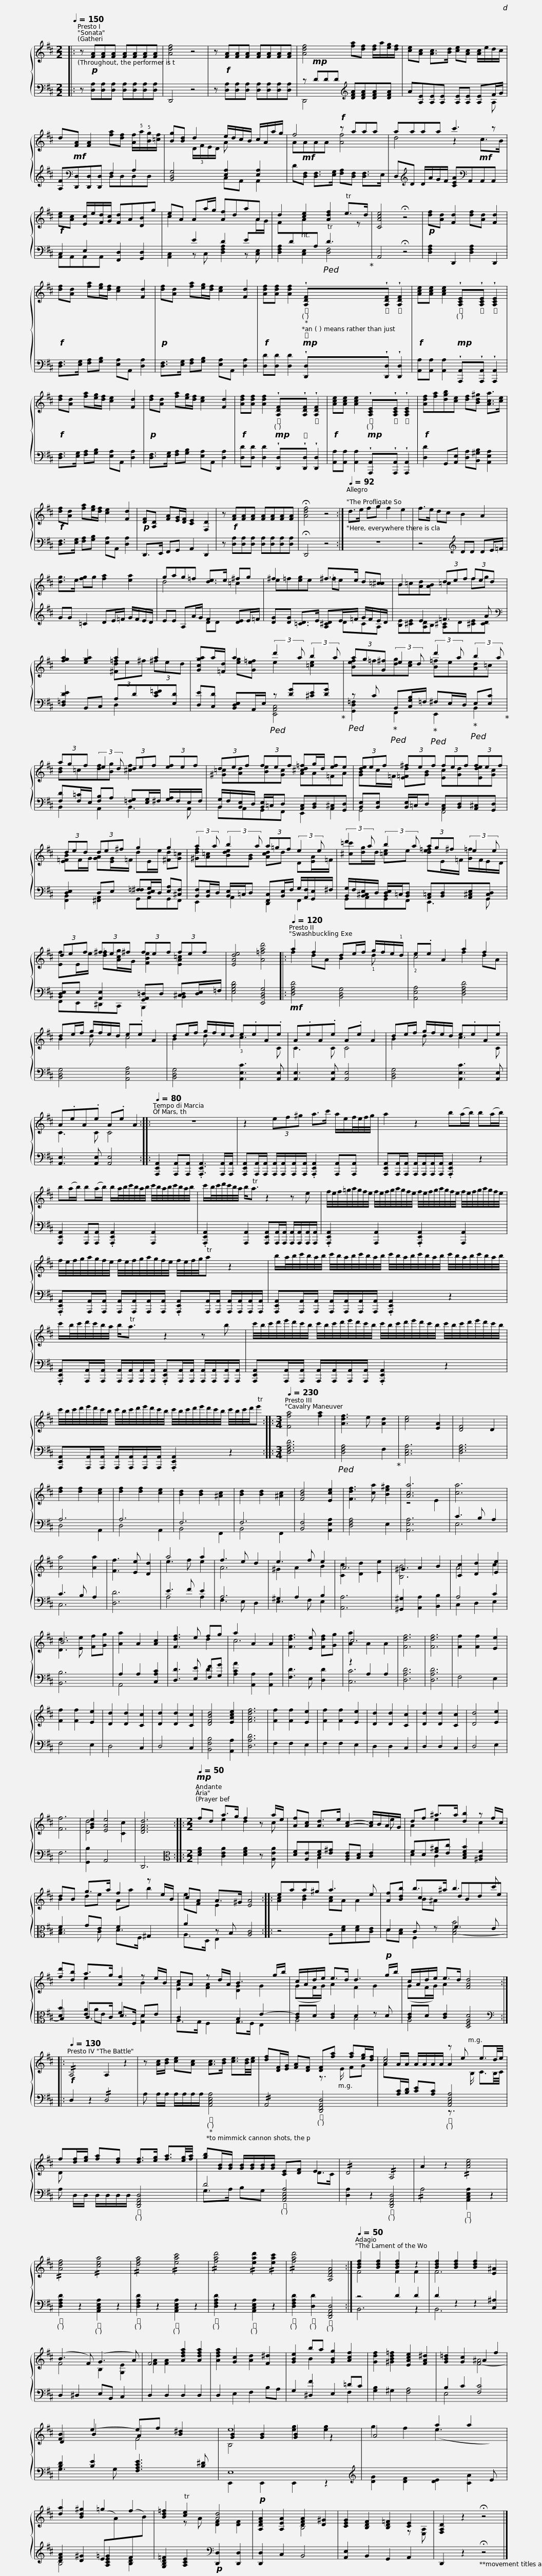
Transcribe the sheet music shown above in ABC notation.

X:1
%%score { ( 1 4 5 ) | ( 2 3 6 ) }
L:1/8
Q:1/4=150
M:2/2
I:linebreak $
K:D
V:1 treble
V:4 treble
V:5 treble
V:2 bass
V:3 bass
V:6 bass
V:1
|: z!p! [FA][FA][FA] [FA][FA][FA][FA] | [Adf]4 z4 | z!f! [FA][FA][FA] [FA][FA][FA][FA] | [Adf]4 [fa][df] [df]/a/[eg]/[df]/ | [ce][Ac] [Ac]>[Bd] [ce][Ac] [Ac]/e/d/c/ |$ %5
 d[FA] [FA]2 [fa][df] [Af]/!5!a/!5![Bg]/[=cf]/ | [Bg][Bd] d2 e/d/c/B/ c/A/a/g/ | f4!f! z aaa |$ aaaa c'3 z |!f! [ce][Ac] [Ec]/e/[Fd]/[Gc]/ [Fd]A[DB]g | %10
 eA Aa/g/ [Af]daA | d2 [ce]2 [Adf]2 Te>d | [CAce]4 !fermata!z4 |$!p! [df][Ad] [Fd]2 [df][Ad] [Fd]2 |!f! [df][Ad] [fa][eg]/[df]/ [ce]2 [Fd]2 | %15
!p! [df][Ad] [fa][eg]/[df]/ [ce]2 [Fd]2 |!f! [Adf][Adf] [Adf]2!mp! !wedge![A,DF]!wedge![A,DF] !wedge![A,DF]2 |!f! [Ace][Ace] [Ace]2!mp! !wedge![A,CE]!wedge![A,CE] !wedge![A,CE]2 |$!f! [df][Ad] [fa][eg]/[df]/ [ce]2 [Fd]2 |!p! [df][Ad] [fa][eg]/[df]/ [ce]2 [Fd]2 | %20
!f! [Adf][Adf] [Adf]2!mp! !wedge![A,DF]!wedge![A,DF] !wedge![A,DF]2 |!f! [Ace][Ace] [Ace]2!mp! !wedge![A,CE]!wedge![A,CE] !wedge![A,CE]2 |$!f! [Adf][fa][dgb][ce] [df][Bd^g] [Aca]>[ce] |!f! [df][Ad] [fa][eg]/[df]/ [ce]2 [Fd]2 |!p! [DF][A,D] [FA][EG]/[DF]/ [CE]2 [F,D]2 | %25
 z!f! [FA][FA][FA] [FA][FA][FA][FA] | !fermata![Adf]4 z4 :|$[Q:1/4=92] d>e fg f2 e2 | f>e dc B2 A2 | [dg]>e [fg]g [fa]2 [ea]2 | %30
 gag=f [de]>e ^fg |$ ^f2 x2 ^f>e d[=c^c] | B2 x2 (3def (3fed |$ [fga]2 [ega]2 a2 a2 | [Gcga]a/[=Fd]/ a2 (3:2:2d'2 a (3:2:2b2 a |$ %35
 (3ag[G^f] (3:2:2e2 d (3:2:2d'2 a (3:2:2b2 a | (3agf (3:2:2e2 d (3def (3[ef]ef |$ (3def (3fef [^cd=f]g/d/ [ef]e | (3[de]ef (3^fef (3fef (3fef |$ (3ded (3de^f g2 g2 | %40
 (3:2:2a2 a (3:2:2b2 a (3a=gf (3:2:2e2 e |$ (3:2:2d'2 a (3:2:2b2 a (3ag^f (3:2:2e2 e |$ (3def (3^fe^f (3fef (3fef | [EAde]4 [A=fad']4 |:$[Q:1/4=120] a2 f2 de/f/ g/f/e/!1!d/ | %45
 e.e A2 a2 f2 | de/f/ g/f/e/d/ e.e A2 | de/f/ g/f/e/d/ e.eA.e |$ A.eA.e A.e A2 | de/f/ g/f/e/d/ e.eA.e | %50
 A.eA.e A.e A2 ::$[Q:1/4=80] z8 | z2 (3ef^g a>c' a/e/f/4e/4f/4g/4 | a2 z2 b(a/b/) b(a/b/) |$ b(a/b/) b(a/b/) b/a/4b/4c'/4b/4a/4b/4 c'/4b/4a/4b/4c'/4b/4a/4b/4 |$ %55
 c'/b/4c'/4d'/4c'/4b/4a/4 b<Ta z2 z e |$ f/4e/4f/4=g/4a/4g/4f/4e/4 f/4e/4f/4g/4a/4g/4f/4e/4 f/4e/4f/4g/4a/4g/4f/4e/4 f/4e/4f/4g/4a/4g/4f/4e/4 |$ f/4e/4f/4g/4a/4g/4f/4e/4 f/4e/4f/4g/4a/4g/4f/4e/4 f/4e/4f/4g/4Ta z2 |$ b/a/4b/4c'/4b/4a/4b/4 c'/4b/4a/4b/4c'/4b/4a/4b/4 c'/4b/4a/4b/4c'/4b/4a/4b/4 c'/4b/4a/4b/4c'/4b/4a/4b/4 |$ c'/b/4c'/4d'/4c'/4b/4a/4 b<Ta z2 z b |$ %60
 c'/4b/4c'/4d'/4e'/4d'/4c'/4b/4 c'/4b/4c'/4d'/4e'/4d'/4c'/4b/4 c'/4b/4c'/4d'/4e'/4d'/4c'/4b/4 c'/4b/4c'/4d'/4e'/4d'/4c'/4b/4 |$ c'/4b/4c'/4d'/4e'/4d'/4c'/4b/4 c'/4b/4c'/4d'/4e'/4d'/4c'/4b/4 c'/4b/4c'/4d'/4e'/4d'/4c'/4b/4 c'/4b/4c'/4d'/4Te' ::$[M:3/4][Q:1/4=230] [Ffa]4 [fa]2 | [Adf]3 e [Ad]2 | [ce]4 [EA]2 | %65
 [DF]4 D2 | [df]2 [df]2 [ce]2 | [df]2 [df]2 [ce]2 | [Bd]2 [Bd]2 [^Ac]2 | [Bd]2 [Bd]2 [^Ac]2 | %70
 [FBd]4 [Ece]2 | [Fdf]3 [ca] [Be^g]2 | [Aca]6 |$ [ca]6 | [Aa]4 [Aa]2 | %75
 [Ff]3 [Ee] [Dd]2 | a4 a2 | f3 e d2 | e3 f e2 | A6 | %80
 ^G2 A2 B2 | [Cc]2 [Dd]2 [Ee]2 |$ B6 | [Aa]2 A2 [Ac]2 | [Fdf]3 e fg | %85
 a2 A2 A2 | [Fdf]3 [Ee] [Fdf][Gg] | c6 | [Fdf]6 | [Fdf]6 | %90
 [Ff]2 [Ff]2 [Ee]2 | [Ff]2 [Ff]2 [Ee]2 | [Dd]2 [Dd]2 [Cc]2 |$ [Dd]2 [Dd]2 [Cc]2 | [DFBd]4 [EAce]2 | %95
 [FAdf]6 | [Ff]2 [Ff]2 [Ee]2 | [Ff]2 [Ff]2 [Ee]2 | [Dd]2 [Dd]2 [Cc]2 | [Dd]2 [Dd]2 [Cc]2 | %100
 [Dd]4 [Ee]2 | [Ff]6 | [GBe]2 [EAe]4 | [DFAd]6 ::$[M:2/2][Q:1/4=50]!mp! fd a>g f2 z a/e/ | %105
 [Af][Ac] [Ad]>e [Ac]2- [Ac]/B/A/G/ | df ^a>a [db]2 z f/c/ | dB g>a f2 z e/B/ |$ cA A>^G [EA]4 :: eaa^g a3 e | %110
 [Af][Bdb] b>^a b3 c' |$ [fd'][db] a>g [Af]2 z e/B/ | cA z d/A/ B3 g/b/ | c/A/d/e/ e>d d3!p! g/b/ | c/A/d/e/ e>d [FAd]4 ::$ %115
[Q:1/4=130]!f! !//!A,4 A,2 z2 | z [Ac]/[Bd]/ [ce][Ac] [Ac]>[Bd] [ce]3/2[Bd]/4[ce]/4 | [df][DF]/[EG]/ [FA][DF] [DF][fa] [fa][eg]/[df]/ | [ce]4 z e e3/2d/4e/4 |$ f[df]/[eg]/ [fa][df] [df]>[eg] [fa]3/2[eg]/4[fa]/4 | %120
 [gb][GB]/[GB]/ [GB]/[GB]/[GB]/[GB]/ [CE][DF] E2 | !//!D4 !//!A,4 | A2 z2 !//![Ace]4 |$ !//![Adf]4 !//![cea]4 | !//![dfa]4 !//![eac']4 | %125
 !//![fad']4 !//![ead']2 !//![eac']2 | !//![fad']4 [A,DFA]4 :|$[Q:1/4=50] [Bdf]2 [Bdf]2 [Bdf]2 z2 | [Bdf]2 [Bdf]2 [Bdf]2 [E^A]2 | (B3 F) (G3 A) | %130
 F4 [Adfa]2 [Adfa]2 | [Adfa]2 [Gc]2 [Ad]2 [F^d]2 | [GBe]2 ba [GBg]2 [Acf]2 |$ [Gdf]2 [^GBd=f]2 [EAce]2 [FA^d]2 | [GB=d]2 [Gc]2 ^A2 f2 | %135
 [FB]2 e2- ef [B^d]2 | e8 | A4 a2 a2 | [da]2 [Bd^g]2 =g2 f2 |$ [Bd=f]2 T[ce]2 [Ad]4 | %140
!p! [A,DFA]2 [A,EA]2 [DFA]2 [D^G]2 | [CEG]2 [B,DF]2 [B,D=F]2 [CE]2 | [F,A,D]2 z2 !fermata!z4 |] %143
V:2
|: z [D,A,][D,A,][D,A,] [D,A,][D,A,][D,A,][D,A,] | D,,4 z4 | z [D,A,][D,A,][D,A,] [D,A,][D,A,][D,A,][D,A,] | z!mp! DDD[K:treble] [DFA][DFA][DFA][DFA] | A[A,E][A,E][A,E] [A,E][A,E] [A,E]F/G/ |$ %5
 [A,F][K:bass]!mf![D,,D,][D,,D,][D,,D,] F,2 A,2 | [B,,D,G,]4 [E,A,]2 [E,A,]2 | D[D,F,] [D,F,]>[E,G,] [F,A,][D,F,] [D,F,]>E, |$ D,[K:treble]D D/A/G/F/ [CEA][K:bass]A,,A,,A,, | C,2 E,2 [F,,D,]2 [G,,D,]2 | %10
 [A,,C,]2 z C, [D,F,A,]2 z [C,E,] | [D,F,A,]2 [C,E,]2!ped! [D,F,]4!ped-up! | A,,4 !fermata!z4 |$ [D,F,A,]2 D,,2 [D,F,A,]2 D,,2 | [D,F,]>[E,G,] [F,A,][G,B,] [E,A,]A,, [D,A,]2 | %15
 [D,F,]>[E,G,] [F,A,][G,B,] [E,A,]A,, [D,A,]2 | [D,D][D,D] [D,D]2 !wedge![D,,D,]!wedge![D,,D,] !wedge![D,,D,]2 | [A,,A,][A,,A,] [A,,A,]2 !wedge![A,,,A,,]!wedge![A,,,A,,] !wedge![A,,,A,,]2 |$ [D,F,]>[E,G,] [F,A,][G,B,] [E,A,]A,, [D,A,]2 | [D,F,]>[E,G,] [F,A,][G,B,] [E,A,]A,, [D,A,]2 | %20
 [D,D][D,D] [D,D]2 !wedge![D,,D,]!wedge![D,,D,] !wedge![D,,D,]2 | [A,,A,][A,,A,] [A,,A,]2 !wedge![A,,,A,,]!wedge![A,,,A,,] !wedge![A,,,A,,]2 |$ [D,D]2 G,,[A,,E,] [D,A,][B,,^G,B,] [A,,E,A,]2 | [D,F,]>[E,G,] [F,A,][G,B,] [E,A,]A,, [D,A,]2 | D,,>E,, F,,G,, A,,2 D,,2 | %25
 z [D,A,][D,A,][D,A,] [D,A,][D,A,][D,A,][D,A,] | !fermata!D,,4 z4 :|$ z8 | z4[K:treble] DD DE/=F/ | GG =C2 DE/=F/ G/F/E/D/ | %30
 EE A,A/G/ F2 [DE]E/=F/ |$ [DG][DG] [=CD]>E [A,^CD]E/=F/ G/F/E/D/ | x2 E2 =F3 A |$[K:bass] [D,=F,DE]2 B,,C, A,D[CE=F][E,D] | [D,E][C,D] [B,,D,E,]A,,/E,/!ped! z [DG][^CE][DG]!ped-up! |$ %35
!ped! z C!ped-up!!ped! B,,[C,G,B,]/=F,/!ped-up!!ped! ^F,E,/D,/!ped-up!!ped! E,[E,C]!ped-up! | [F,D][F,=C]/E,/ [F,B,]A, [=F,G,][E,G,]/^F,/ [G,A,]/F,/E,/F,/ |$ [B,,G,]/F,/[B,,E,]/D,/ [B,,E,]/=C,/D, [A,,C,][B,,D,][A,,^C,][G,,D,] | [B,,E,][B,,E,] [B,,E,]/=C,/D, [A,,C,][B,,D,][A,,^C,][G,,D,] |$ [D,E,]2 D,E, [=F,^F,][D,E,G,]/D,/ [E,A,][^C,F,] | %40
 [B,,F,][B,,E,]/D,/ [B,,E,]/=C,/D, [F,,C,][B,,E,]/F,/ G,/[A,,F,]/[G,,E,]/^F,/ |$ [B,,G,]/F,/[B,,^C,E,]/D,/ [B,,D,E,]/=C,/[B,,D,] [A,,=C,][B,,D,][A,,^C,E,][G,,C,D,] |$ [B,,D,E,]E, [A,,E,]2 [G,,A,,=D,]D, [^C,D,][D,E,]/=F,/ | [E,G,B,D]4 [E,,B,,D,G,]4 |:$!mf! [D,F,A,D]4 [B,,D,G,]4 | %45
 [A,,E,A,]4 [D,F,A,D]4 | [B,,D,G,]4 [A,,E,A,]4 | [B,,D,G,]4 [A,,E,C]3 [A,,E,] |$ [A,,E,]3 [A,,E,] [A,,E,]4 | [B,,D,G,]4 [A,,E,C]3 [A,,E,] | %50
 [A,,E,]3 [A,,E,] [A,,E,]4 ::$ [A,,,E,,A,,]2 [A,,,A,,][A,,,A,,] .[A,,,E,,A,,]3 [A,,,A,,]/[A,,,A,,]/ | [A,,,E,,A,,][A,,,A,,]/[A,,,A,,]/ [A,,,A,,]/[A,,,A,,]/[A,,,A,,]/[A,,,A,,]/ .[A,,,E,,A,,]2 [A,,,A,,][A,,,A,,] | [A,,,E,,A,,][A,,,A,,]/[A,,,A,,]/ [A,,,A,,]/[A,,,A,,]/[A,,,A,,]/[A,,,A,,]/ .[A,,,E,,A,,]2 z2 |$ [A,,,E,,A,,]2 [A,,,A,,][A,,,A,,] .[A,,,E,,A,,]2 [A,,,A,,]2 |$ %55
 .[A,,,E,,A,,]2 [A,,,A,,]2 [A,,,E,,A,,][A,,,A,,]/[A,,,A,,]/ [A,,,A,,]/[A,,,A,,]/[A,,,A,,]/[A,,,A,,]/ |$ .[A,,,E,,A,,]2 [A,,,A,,]2 .[A,,,E,,A,,]2 [A,,,A,,]2 |$ .[A,,,E,,A,,][A,,,A,,]/[A,,,A,,]/ [A,,,A,,]/[A,,,A,,]/[A,,,A,,]/[A,,,A,,]/ .[A,,,E,,A,,][A,,,A,,]/[A,,,A,,]/ [A,,,A,,]/[A,,,A,,]/[A,,,A,,]/[A,,,A,,]/ |$ [A,,,E,,A,,][A,,,A,,]/[A,,,A,,]/ [A,,,A,,]/[A,,,A,,]/[A,,,A,,]/[A,,,A,,]/ .[A,,,E,,A,,]2 z2 |$ .[A,,,E,,A,,][A,,,A,,]/[A,,,A,,]/ [A,,,A,,]/[A,,,A,,]/[A,,,A,,]/[A,,,A,,]/ .[A,,,E,,A,,][A,,,A,,]/[A,,,A,,]/ [A,,,A,,]/[A,,,A,,]/[A,,,A,,]/[A,,,A,,]/ |$ %60
 [A,,,E,,A,,][A,,,A,,]/[A,,,A,,]/ [A,,,A,,]/[A,,,A,,]/[A,,,A,,]/[A,,,A,,]/ .[A,,,E,,A,,]2 z2 |$ [A,,,E,,A,,][A,,,A,,]/[A,,,A,,]/ [A,,,A,,]/[A,,,A,,]/[A,,,A,,]/[A,,,A,,]/ .[A,,,E,,A,,]2 z2 ::$[M:3/4] [D,F,A,D]6 |!ped! [D,F,A,]4 F,2!ped-up! | [C,E,A,]6 | %65
 [D,F,A,]6 | A,6 | A,6 | F,6 | F,6 | %70
 [B,,F,]4 [A,,E,A,]2 | [D,F,A,]4 E,2 | [A,,E,A,]6 |$ C3 B, A,2 | C3 B, A,2 | %75
 [D,D]6 | E3 F E2 | A,6 | ^G,2 A,2 B,2 | [A,,A,]6 | %80
 [^G,,^G,]2 [A,,A,]2 [B,,B,]2 | A,4 C2 |$ [B,,B,]6 | A,2 A,2 [C,A,C]2 | [D,D]3 [E,E] [F,F][G,G] | %85
 [A,CA]2 [A,,A,]2 [A,,A,]2 | [F,D]3 E, [D,D]2 | z2 A,2 A,2 | [D,A,D]6 | [D,A,D]6 | %90
 F,4 E,2 | F,4 E,2 | D,4 C,2 |$ D,4 C,2 | [B,,F,B,]4 [A,,A,]2 | %95
 [D,A,D]6 | F,2 F,2 E,2 | F,2 F,2 E,2 | D,2 D,2 C,2 | D,2 D,2 C,2 | %100
 D,4 E,2 | F,6 | [G,,B,]2 A,,4 | D,,6 ::$[M:2/2][K:alto] [DFA]2 [CEA]2 [DFA]2 z [A,EA] | %105
 [DF][A,E][DF][E^G] [A,CE][B,D] [CE]2 | FD[F^A][Ec] [B,DFB]2 [^A,CF]2 | F2 GE F2 ^G,2 |$ A2 z B, [A,C]4 :: z4 A,[DF][DF][CE] | %110
 D2 C z F3 E |$ [DB]2 [EA]2 F2 DE | C2 x2 B,2 E2- | [CE]D [CE]2 D2 z D | [CE]D [CE]2 [D,F,A,D]4 ::$ %115
[K:bass] D,2 z2 !//!D,4 | A, A,/A,/ A,/A,/A,/A,/ [A,,C,E,A,]4 | !//!A,,4 [D,,F,,A,,D,]4 |[I:staff -1] A[I:staff +1][A,C]/[B,D]/ [CE][A,C] [A,,C,E,A,]4 |$ A, D,/D,/ D,/D,/D,/D,/ [D,,F,,A,,D,]4 | %120
 D4 [A,,C,E,A,]4 | [D,A,]2 z2 [D,,F,,A,,D,]4 | !//!A,4 [A,,C,E,A,]2 z2 |$ [D,F,A,D]2 z2 [A,,C,E,A,]2 z2 | [D,F,A,D]2 z2 [A,,C,E,A,]2 z2 | %125
 [D,F,A,D]2 z2 [A,,C,E,A,]2 z2 | [D,F,A,D]2 [D,D]2 [D,,F,,A,,D,]4 :|$ z4 D2 D2 | D2 z2 z2 [C,^A,]2 | D,2 ^D,2 E,B,, C,2 | %130
 D,2 D,2 D,2 D,2 | D,2 E,2 F,2 B,A, | G,2 [^D,F]2 E,2 =DC |$ [G,B,]2 ^G,2 [F,A,]4 | B,2 C2 [F,C]4 | %135
 [B,D]2 [B,E]2 [F,A,CE]3 [B,^D] | E,8 |[K:treble] [DG]2 [DF]2 [DE]2 [CA]2 | [DFA]2 [D^G]2 [A,CE=G]2 [B,DF]2 |$ [G,B,D=F]2 [A,CE]2[K:bass]!p! [D,,D,]2 [D,,D,]2 | %140
 [D,,D,]2 C,2 B,,4 | [A,,E,]2 B,,2 G,,2 A,,2 | D,,2 z2 !fermata!z4 |] %143
V:3
|: x8 | x8 | x8 | D,,4[K:treble] x4 | x7 A, |$ %5
 x[K:bass] x3 D,D,D,D, | x4 C,A,, A,,2 | x8 |$ x[K:treble] x4[K:bass] x3 | A,,A,,A,,A,, x4 | %10
 x8 | x8 | x8 |$ x8 | x8 | %15
 x8 | x8 | x8 |$ x8 | x8 | %20
 x8 | x8 |$ x8 | x8 | x8 | %25
 x8 | x8 :|$ x8 | x4[K:treble] x4 | x8 | %30
 x4 DD x2 |$ x5 DCA, | [B,E][^CE][A,D]B, [A,^C]D[^CE][CD] |$[K:bass] x4 D,2 x2 | x4 [E,,A,,C,]4 |$ %35
 [G,,D,=F,]2 F,,2 E,,2 B,,2 | B,,2 A,,2 B,,3 A,, |$ B,,A,,G,,F,, E,,2 A,,2 | G,,4 F,,4 |$ [F,,B,,]2 [^F,,A,,]2 G,,A,,G,,F,, | %40
 E,,2 A,,2 D,,2 F,,2 |$ G,,A,,G,,F,, E,,3 G,, |$ F,,E,,^D,,C,, B,,,2 B,,2 | x8 |:$ x8 | %45
 x8 | x8 | x8 |$ x8 | x8 | %50
 x8 ::$ x8 | x8 | x8 |$ x8 |$ %55
 x8 |$ x8 |$ x8 |$ x8 |$ x8 |$ %60
 x8 |$ x8 ::$[M:3/4] x6 | x6 | x6 | %65
 x6 | D,4 A,,2 | D,4 A,,2 | B,,4 F,,2 | B,,4 F,,2 | %70
 x6 | x6 | x6 |$ E,6 | C,6 | %75
 x6 | A,4 A,2 | F,3 E, D,2 | E,3 F, E,2 | x6 | %80
 x6 | C,2 D,2 E,2 |$ x6 | A,,4 x2 | x4 D2 | %85
 x6 | x6 | [C,C]6 | x6 | x6 | %90
 x6 | x6 | x6 |$ x6 | x6 | %95
 x6 | x6 | x6 | x6 | x6 | %100
 x6 | x6 | x6 | x6 ::$[M:2/2][K:alto] x8 | %105
 x2 B,2 x4 | D2 C2 x4 | [B,D]3 C D>F, x2 |$ A,>D, E,2 x4 :: x8 | %110
 D[B,D] F,2 [B,-DB]4 |$ B,2 C>C D>F, [G,D]2 | A,>G, F,2 G,>F, E,2 | A,4 B,4 | A,4 x4 ::$ %115
[K:bass] x8 | x8 | x8 | x4 z3/2[I:staff -1] B,/ C3/2B,/4C/4 |$ x8 | %120
[I:staff +1] G,>A, B,G, x4 | x8 | x8 |$ x8 | x8 | %125
 x8 | x8 :|$ B,,6 z2 | B,,6 x2 | x8 | %130
 x8 | x8 | x6 F,2 |$ x8 | E,4 x4 | %135
 G,3 G, x4 | E,,2 E,,2 E,,2 z2 |[K:treble] x8 | B,4 x4 |$ x4[K:bass] x4 | %140
 x8 | x8 | x8 |] %143
V:4
|: x8 | x8 | x8 | x8 | x8 |$ %5
 x8 | x2 D/!3!F/E/D/ A x3 | A!mf!AAA [Af]4 |$ d4 z2!mf! c>B | x8 | %10
 c2[I:staff +1] E2 D2 E[I:staff -1]A/G/ | F[I:staff +1]D[I:staff -1]A[I:staff +1]A, TD3[I:staff -1] z | x8 |$ x8 | x8 | %15
 x8 | x8 | x8 |$ x8 | x8 | %20
 x8 | x8 |$ x8 | x8 | x8 | %25
 x8 | x8 :|$ x8 | x8 | x8 | %30
 d4 x2 =c2 |$ e=f[eg]e =fe x2 | B=c[Ad][AB] =c2 fg |$ x4 (3[^Fd=f]e^f (3^fed | x2 [eg][Ge=f] e2 [=ce]2 |$ %35
 [Bef]=f[dg][ce] [B=f]e[Ad]=c | [Bd]=c[df][Bg] [^cf]2 x2 |$ [^G=c][Ad][Be][Gc] AA=FA | [GB]c/=F/ [E=Fd][GB] [Ec][Gd][Ede][Gc] |$ [E=FB]F/G/ [GA][EG]/=F/ dE/e/ [^Fd][G=c] | %40
 [^Gdf][A=c][Bde][GB] [Acd]d D[EA]/=F/ |$ [^c=c'][dg]/d/ [=ce]e [de=f]E/=F/ [G=f]/F/E/D/ |$ [Ef]E/e/ [d=f][Acg]/G/ [FBe]2 [EA=c]2 | x8 |:$ f2 dA B2 !1!d x | %45
 !2!c4 f2 dA | B2 d x c4 | B2 d x !3!c3 C |$ C3 C C4 | B2 d x c3 C | %50
 C3 C C4 ::$ x8 | x8 | x8 |$ x8 |$ %55
 x8 |$ x8 |$ x8 |$ x8 |$ x8 |$ %60
 x8 |$ x8 ::$[M:3/4] x6 | x6 | x6 | %65
 x6 | x6 | x6 | x6 | x6 | %70
 x6 | x6 | z4 E2 |$ x6 | x6 | %75
 x6 | e3 f e2 | A6 | ^G2 A2 B2 | [Cc]2 [Dd]2 [Ee]2 | %80
 [B,B]6 | A4 c2 |$ [Dd]3 [Ee] [Ff][Gg] | x6 | x4 d2 | %85
 c6 | x6 | [Aa]2 A2 A2 | x6 | x6 | %90
 x6 | x6 | x6 |$ x6 | x6 | %95
 x6 | x6 | x6 | x6 | x6 | %100
 x6 | x6 | [Dd]4 [Cc]2 | x6 ::$[M:2/2] x2 e2 d2 x c | %105
 x7 e | A2 e2 x2 c2 | B2 de Aa b2 |$ eF E2 x4 :: [Ac]2 [Bd]2 [Ac]A A2 | %110
 x2 c2 dBde |$ x2 e2 x2 B2 | [EA]2 [FA]2 [DG]2 G2 | (GF/G/) A2 F2 G2 | (GF/G/) A2 x4 ::$ %115
 x8 | x8 | x4 z3/2 E/ FG | x8 |$ D x7 | %120
 x6 D>C | x8 | x8 |$ x8 | x8 | %125
 x8 | x8 :|$ F4 F2 F2 | F6 x2 | F4 B,2 [G,E]2 | %130
 [FA]2 [FA]2 x4 | x8 | x2 B2 x4 |$ x8 | x4 [F-^A]4 | %135
 D2 B2 A2 x2 | [GB]2 [GB]2 [GB]2 z2 | g2 f2 (e3[I:staff +1] E) | x4 (E[I:staff -1]A)[I:staff +1](F[I:staff -1]B) |$ x2 z A [DF]2 [DF]2 | %140
 x4 B,4 | x6 z [E,A,] | x8 |] %143
V:5
|: x8 | x8 | x8 | x8 | x8 |$ %5
 x8 | x8 | x8 |$ x8 | x8 | %10
 x8 | x8 | x8 |$ x8 | x8 | %15
 x8 | x8 | x8 |$ x8 | x8 | %20
 x8 | x8 |$ x8 | x8 | x8 | %25
 x8 | x8 :|$ x8 | x8 | x8 | %30
 x8 |$ x8 | x8 |$ x8 | x8 |$ %35
 x8 | x8 |$ x8 | x8 |$ x8 | %40
 x8 |$ x8 |$ x8 | x8 |:$ x8 | %45
 x8 | x8 | x8 |$ x8 | x8 | %50
 x8 ::$ x8 | x8 | x8 |$ x8 |$ %55
 x8 |$ x8 |$ x8 |$ x8 |$ x8 |$ %60
 x8 |$ x8 ::$[M:3/4] x6 | x6 | x6 | %65
 x6 | x6 | x6 | x6 | x6 | %70
 x6 | x6 | x6 |$ x6 | x6 | %75
 x6 | x6 | x6 | x6 | x6 | %80
 x6 | x6 |$ x6 | x6 | x6 | %85
 x6 | x6 | x6 | x6 | x6 | %90
 x6 | x6 | x6 |$ x6 | x6 | %95
 x6 | x6 | x6 | x6 | x6 | %100
 x6 | x6 | x6 | x6 ::$[M:2/2] x8 | %105
 x8 | x8 | x8 |$ x8 :: x8 | %110
 x2 B^A x4 |$ x8 | x8 | x8 | x8 ::$ %115
 x8 | x8 | x8 | x A/A/ A/A/A/A/ A2 x2 |$ x8 | %120
 x8 | x8 | x8 |$ x8 | x8 | %125
 x8 | x8 :|$ x8 | x8 | x8 | %130
 x8 | x8 | x8 |$ x8 | x8 | %135
 x4 F4 | B,4 [eg]2 [eg]2 | x8 | x8 |$ x8 | %140
 x8 | x8 | x8 |] %143
V:6
|: x8 | x8 | x8 | x4[K:treble] x4 | x8 |$ %5
 x[K:bass] x7 | x8 | x8 |$ x[K:treble] x4[K:bass] x3 | x8 | %10
 x8 | x8 | x8 |$ x8 | x8 | %15
 x8 | x8 | x8 |$ x8 | x8 | %20
 x8 | x8 |$ x8 | x8 | x8 | %25
 x8 | x8 :|$ x8 | x4[K:treble] x4 | x8 | %30
 x8 |$ x8 | x8 |$[K:bass] x8 | x8 |$ %35
 x8 | x8 |$ x8 | x8 |$ x8 | %40
 x8 |$ x8 |$ x8 | x8 |:$ x8 | %45
 x8 | x8 | x8 |$ x8 | x8 | %50
 x8 ::$ x8 | x8 | x8 |$ x8 |$ %55
 x8 |$ x8 |$ x8 |$ x8 |$ x8 |$ %60
 x8 |$ x8 ::$[M:3/4] x6 | x6 | x6 | %65
 x6 | x6 | x6 | x6 | x6 | %70
 x6 | x6 | x6 |$ x6 | x6 | %75
 x6 | x6 | x6 | x6 | x6 | %80
 x6 | x6 |$ x6 | x6 | x6 | %85
 x6 | x6 | x6 | x6 | x6 | %90
 x6 | x6 | x6 |$ x6 | x6 | %95
 x6 | x6 | x6 | x6 | x6 | %100
 x6 | x6 | x6 | x6 ::$[M:2/2][K:alto] x8 | %105
 x8 | x8 | x8 |$ x8 :: x8 | %110
 x8 |$ x2 AE x4 | x8 | x8 | x8 ::$ %115
[K:bass] x8 | x8 | x8 | x8 |$ x8 | %120
 x8 | x8 | x8 |$ x8 | x8 | %125
 x8 | x8 :|$ x8 | x8 | x8 | %130
 x8 | x8 | x8 |$ x8 | x8 | %135
 x8 | x8 |[K:treble] x8 | x8 |$ x4[K:bass] x4 | %140
 x8 | x8 | x8 |] %143
